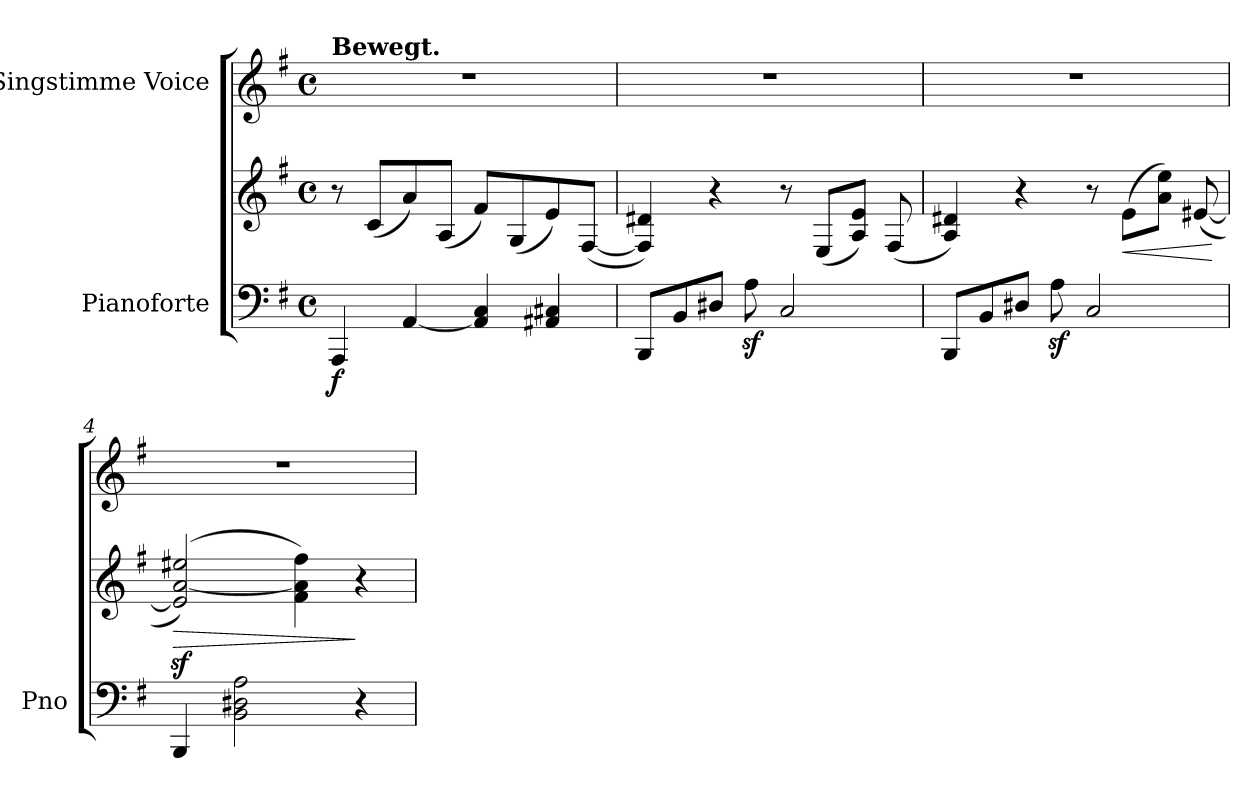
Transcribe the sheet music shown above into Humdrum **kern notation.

**kern	**kern	**dynam	**kern
*part2	*part2	*part2	*part1
*staff3	*staff2	*staff2/3	*staff1
*I"Pianoforte	*	*	*I"Singstimme Voice
*I'Pno	*	*	*
*clefF4	*clefG2	*	*clefG2
*k[f#]	*k[f#]	*	*k[f#]
*M4/4	*M4/4	*	*M4/4
*met(c)	*met(c)	*	*met(c)
=1	=1	=1	=1
!	!	!	!LO:TX:a:B:t=Bewegt.
!	!	!LO:DY:b=2	!
4AAA/	8r	f	1r
.	(8c/L	.	.
[4AA/	8a/)	.	.
.	(8A/J	.	.
4AA/] 4C/	8f#/L)	.	.
.	(8G/	.	.
4AA#X/ 4C#X/	8e/)	.	.
.	(>[8F#/J	.	.
=2	=2	=2	=2
8BBB/L	4F#/] 4d#X/)	.	1r
8BB/	.	.	.
8D#X/J	4r	.	.
8Az<\	.	.	.
2C/	8r	.	.
.	(8E/L	.	.
.	8A/ 8e/J)	.	.
.	(8F#/	.	.
=3	=3	=3	=3
8BBB/L	4A/ 4d#X/)	.	1r
8BB/	.	.	.
8D#X/J	4r	.	.
8Az<\	.	.	.
2C/	8r	.	.
!	!	!LO:HP:b	!
.	(8e\L	<	.
.	8a\ 8ee\J)	.	.
.	(>[8e#X/	.	.
.	.	[	.
=4	=4	=4	=4
!	!	!LO:HP:b	!
4BBB/	(2e#/]z< [2a/z< 2ee#X/z<)	>	1r
2BB\ 2D#X\ 2A\	.	.	.
.	4f#\ 4a\] 4ff#\)	.	.
4r	4r	]	.
=	=	=	=
*-	*-	*-	*-
